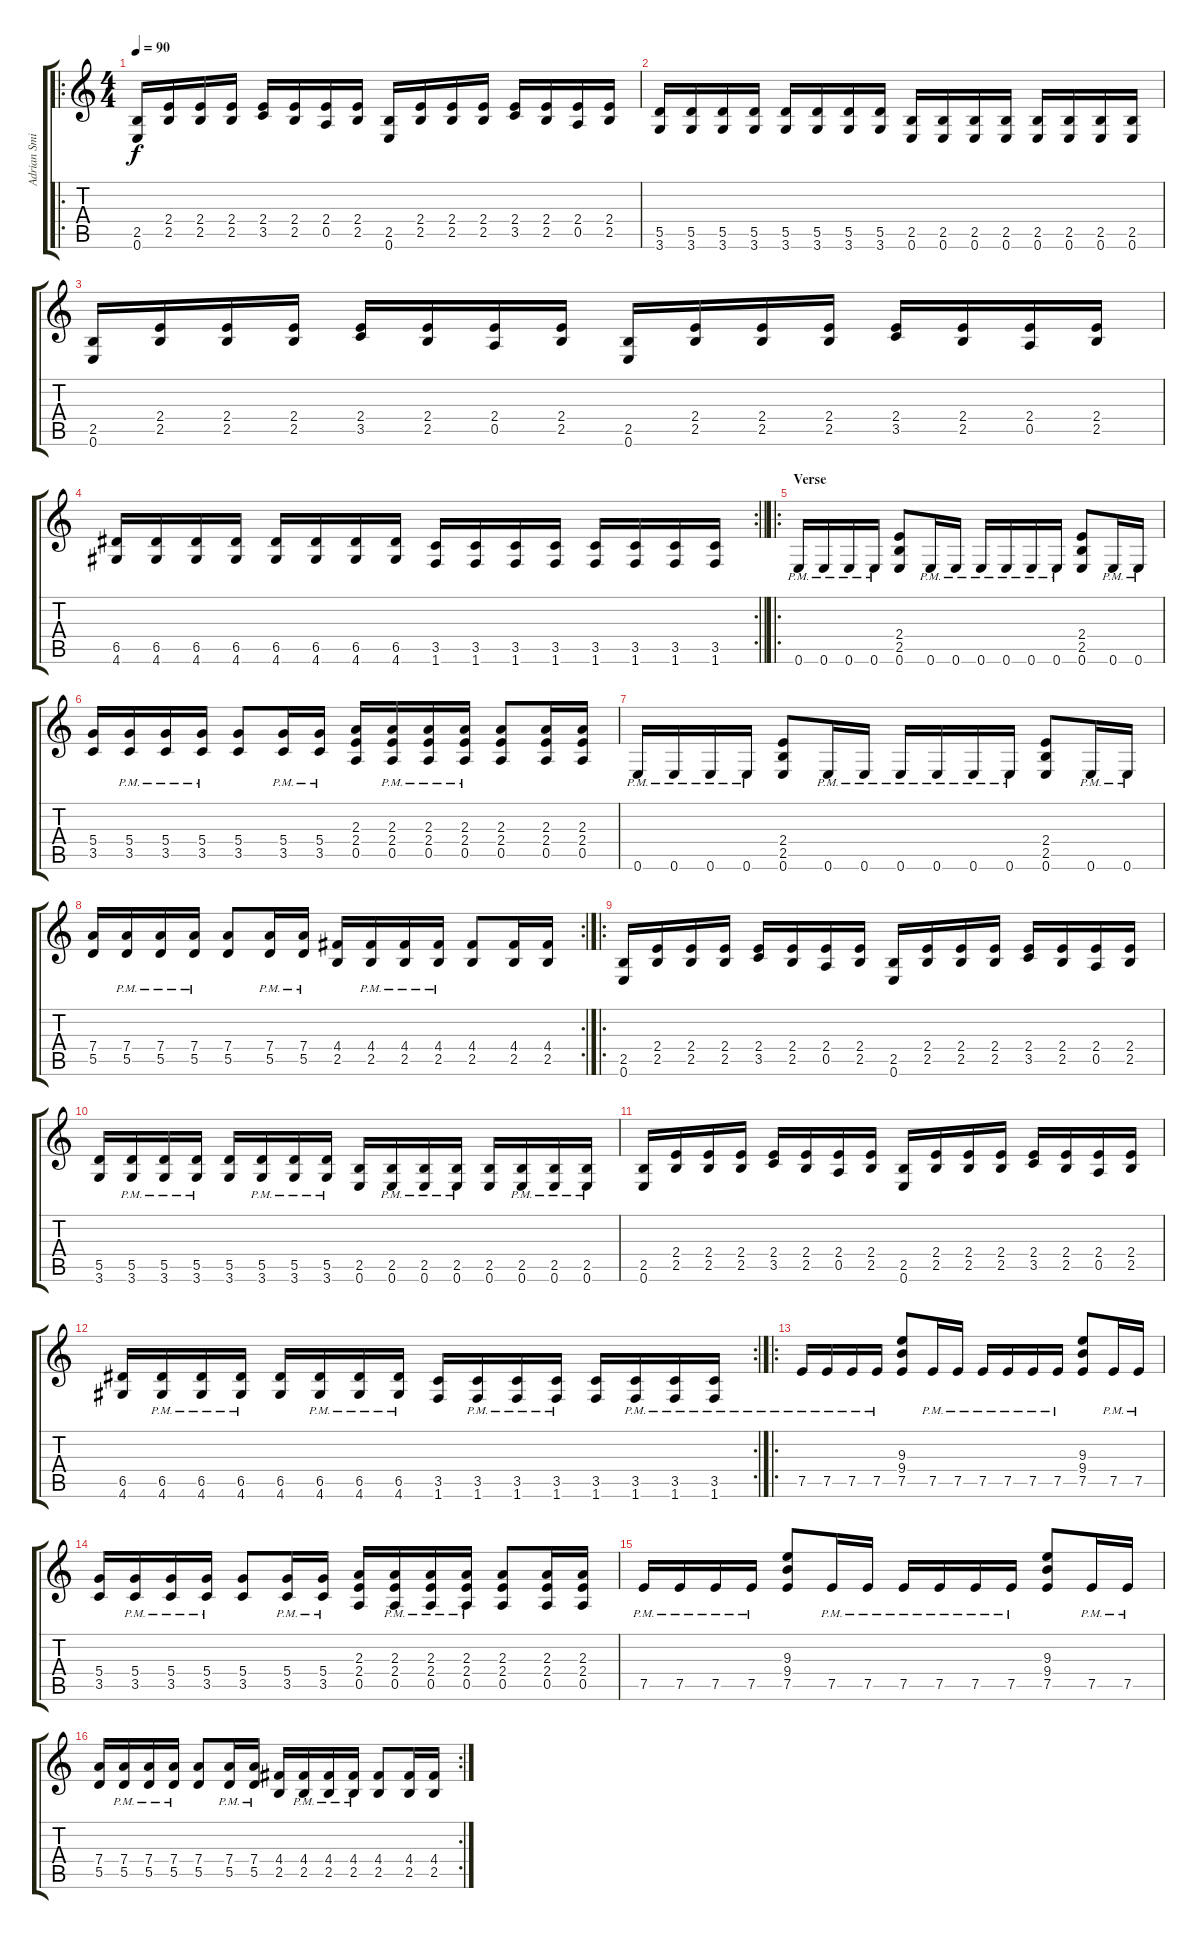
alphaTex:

\track ("Adrian Smith" "Adrian Smi") {instrument distortionguitar}
\staff {score tabs}
\tuning (E4 B3 G3 D3 A2 E2) {hide}
\ro
\ts (4 4)
\tempo 90
\clef g2
\ks c
(2.5 0.6).16{dy f volume 11} (2.4 2.5).16 (2.4 2.5).16 (2.4 2.5).16 (2.4 3.5).16 (2.4 2.5).16 (2.4 0.5).16 (2.4 2.5).16 (2.5 0.6).16 (2.4 2.5).16 (2.4 2.5).16 (2.4 2.5).16 (2.4 3.5).16 (2.4 2.5).16 (2.4 0.5).16 (2.4 2.5).16 |
(5.5 3.6).16 (5.5 3.6).16 (5.5 3.6).16 (5.5 3.6).16 (5.5 3.6).16 (5.5 3.6).16 (5.5 3.6).16 (5.5 3.6).16 (2.5 0.6).16 (2.5 0.6).16 (2.5 0.6).16 (2.5 0.6).16 (2.5 0.6).16 (2.5 0.6).16 (2.5 0.6).16 (2.5 0.6).16 |
(2.5 0.6).16 (2.4 2.5).16 (2.4 2.5).16 (2.4 2.5).16 (2.4 3.5).16 (2.4 2.5).16 (2.4 0.5).16 (2.4 2.5).16 (2.5 0.6).16 (2.4 2.5).16 (2.4 2.5).16 (2.4 2.5).16 (2.4 3.5).16 (2.4 2.5).16 (2.4 0.5).16 (2.4 2.5).16 |
\rc 2
\barLineRight lightlight
(6.5 4.6).16 (6.5 4.6).16 (6.5 4.6).16 (6.5 4.6).16 (6.5 4.6).16 (6.5 4.6).16 (6.5 4.6).16 (6.5 4.6).16 (3.5 1.6).16 (3.5 1.6).16 (3.5 1.6).16 (3.5 1.6).16 (3.5 1.6).16 (3.5 1.6).16 (3.5 1.6).16 (3.5 1.6).16 |
\ro
\section ("" "Verse")
0.6{pm}.16 0.6{pm}.16 0.6{pm}.16 0.6{pm}.16 (2.4 2.5 0.6).8 0.6{pm}.16 0.6{pm}.16 0.6{pm}.16 0.6{pm}.16 0.6{pm}.16 0.6{pm}.16 (2.4 2.5 0.6).8 0.6{pm}.16 0.6{pm}.16 |
(5.4 3.5).16 (5.4{pm} 3.5{pm}).16 (5.4{pm} 3.5{pm}).16 (5.4{pm} 3.5{pm}).16 (5.4 3.5).8 (5.4{pm} 3.5{pm}).16 (5.4{pm} 3.5{pm}).16 (2.3 2.4 0.5).16 (2.3{pm} 2.4{pm} 0.5{pm}).16 (2.3{pm} 2.4{pm} 0.5{pm}).16 (2.3{pm} 2.4{pm} 0.5{pm}).16 (2.3 2.4 0.5).8 (2.3 2.4 0.5).16 (2.3 2.4 0.5).16 |
0.6{pm}.16 0.6{pm}.16 0.6{pm}.16 0.6{pm}.16 (2.4 2.5 0.6).8 0.6{pm}.16 0.6{pm}.16 0.6{pm}.16 0.6{pm}.16 0.6{pm}.16 0.6{pm}.16 (2.4 2.5 0.6).8 0.6{pm}.16 0.6{pm}.16 |
\rc 2
(7.4 5.5).16 (7.4{pm} 5.5{pm}).16 (7.4{pm} 5.5{pm}).16 (7.4{pm} 5.5{pm}).16 (7.4 5.5).8 (7.4{pm} 5.5{pm}).16 (7.4{pm} 5.5{pm}).16 (4.4 2.5).16 (4.4{pm} 2.5{pm}).16 (4.4{pm} 2.5{pm}).16 (4.4{pm} 2.5{pm}).16 (4.4 2.5).8 (4.4 2.5).16 (4.4 2.5).16 |
\ro
(2.5 0.6).16 (2.4 2.5).16 (2.4 2.5).16 (2.4 2.5).16 (2.4 3.5).16 (2.4 2.5).16 (2.4 0.5).16 (2.4 2.5).16 (2.5 0.6).16 (2.4 2.5).16 (2.4 2.5).16 (2.4 2.5).16 (2.4 3.5).16 (2.4 2.5).16 (2.4 0.5).16 (2.4 2.5).16 |
(5.5 3.6).16 (5.5{pm} 3.6{pm}).16 (5.5{pm} 3.6{pm}).16 (5.5{pm} 3.6{pm}).16 (5.5 3.6).16 (5.5{pm} 3.6{pm}).16 (5.5{pm} 3.6{pm}).16 (5.5{pm} 3.6{pm}).16 (2.5 0.6).16 (2.5{pm} 0.6{pm}).16 (2.5{pm} 0.6{pm}).16 (2.5{pm} 0.6{pm}).16 (2.5 0.6).16 (2.5{pm} 0.6{pm}).16 (2.5{pm} 0.6{pm}).16 (2.5{pm} 0.6{pm}).16 |
(2.5 0.6).16 (2.4 2.5).16 (2.4 2.5).16 (2.4 2.5).16 (2.4 3.5).16 (2.4 2.5).16 (2.4 0.5).16 (2.4 2.5).16 (2.5 0.6).16 (2.4 2.5).16 (2.4 2.5).16 (2.4 2.5).16 (2.4 3.5).16 (2.4 2.5).16 (2.4 0.5).16 (2.4 2.5).16 |
\rc 2
(6.5 4.6).16 (6.5{pm} 4.6{pm}).16 (6.5{pm} 4.6{pm}).16 (6.5{pm} 4.6{pm}).16 (6.5 4.6).16 (6.5{pm} 4.6{pm}).16 (6.5{pm} 4.6{pm}).16 (6.5{pm} 4.6{pm}).16 (3.5 1.6).16 (3.5{pm} 1.6{pm}).16 (3.5{pm} 1.6{pm}).16 (3.5{pm} 1.6{pm}).16 (3.5 1.6).16 (3.5{pm} 1.6{pm}).16 (3.5{pm} 1.6{pm}).16 (3.5{pm} 1.6{pm}).16 |
\ro
7.5{pm}.16 7.5{pm}.16 7.5{pm}.16 7.5{pm}.16 (9.3 9.4 7.5).8 7.5{pm}.16 7.5{pm}.16 7.5{pm}.16 7.5{pm}.16 7.5{pm}.16 7.5{pm}.16 (9.3 9.4 7.5).8 7.5{pm}.16 7.5{pm}.16 |
(5.4 3.5).16 (5.4{pm} 3.5{pm}).16 (5.4{pm} 3.5{pm}).16 (5.4{pm} 3.5{pm}).16 (5.4 3.5).8 (5.4{pm} 3.5{pm}).16 (5.4{pm} 3.5{pm}).16 (2.3 2.4 0.5).16 (2.3{pm} 2.4{pm} 0.5{pm}).16 (2.3{pm} 2.4{pm} 0.5{pm}).16 (2.3{pm} 2.4{pm} 0.5{pm}).16 (2.3 2.4 0.5).8 (2.3 2.4 0.5).16 (2.3 2.4 0.5).16 |
7.5{pm}.16 7.5{pm}.16 7.5{pm}.16 7.5{pm}.16 (9.3 9.4 7.5).8 7.5{pm}.16 7.5{pm}.16 7.5{pm}.16 7.5{pm}.16 7.5{pm}.16 7.5{pm}.16 (9.3 9.4 7.5).8 7.5{pm}.16 7.5{pm}.16 |
\rc 2
(7.4 5.5).16 (7.4{pm} 5.5{pm}).16 (7.4{pm} 5.5{pm}).16 (7.4{pm} 5.5{pm}).16 (7.4 5.5).8 (7.4{pm} 5.5{pm}).16 (7.4{pm} 5.5{pm}).16 (4.4 2.5).16 (4.4{pm} 2.5{pm}).16 (4.4{pm} 2.5{pm}).16 (4.4{pm} 2.5{pm}).16 (4.4 2.5).8 (4.4 2.5).16 (4.4 2.5).16
